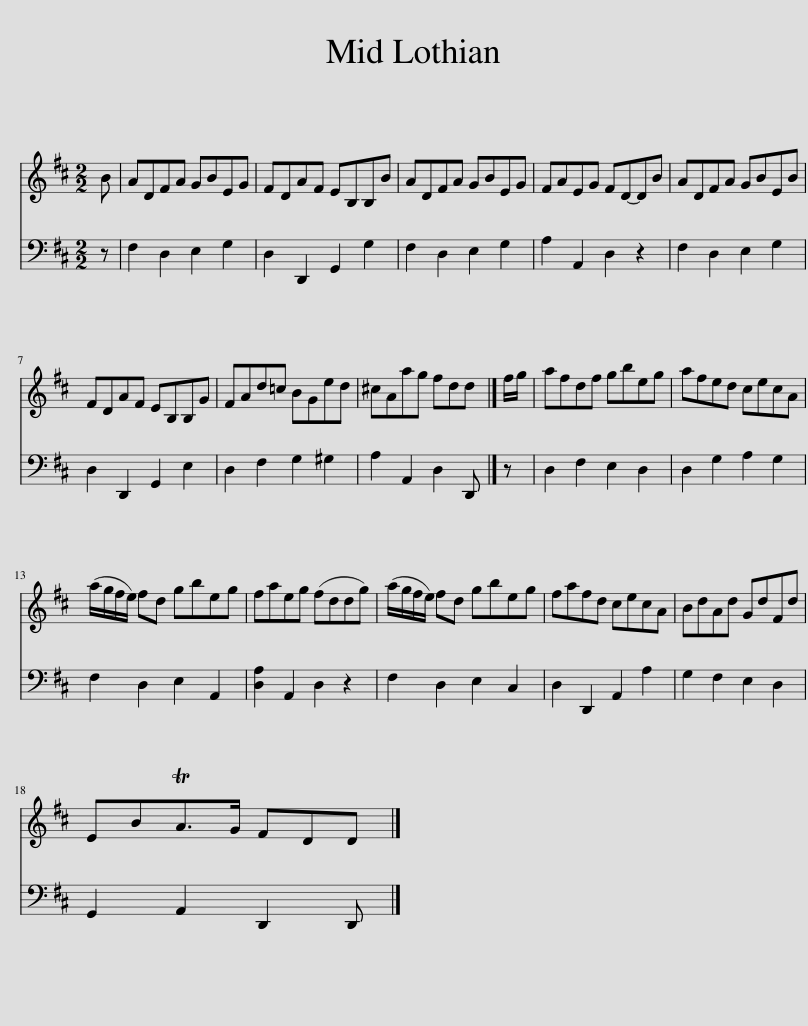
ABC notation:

X:1
%%score 1 2
L:1/8
M:2/2
I:linebreak $
K:D
V:1 treble
V:2 bass
V:1
 B | ADFA GBEG | FDAF EB,B,B | ADFA GBEG | FAEG FD-DB | %5
 ADFA GBEB |$ FDAF EB,B,G | FAd=c BGed | ^cAag fdd |] f/g/ | %10
 afdf gbeg | afed cecA |$ (a/g/f/e/) fd gbeg | faeg (fddg) | (a/g/f/e/) fd gbeg | %15
 fafd cecA | BdAd GdFd |$ EBTA>G FDD |] %18
V:2
 z | F,2 D,2 E,2 G,2 | D,2 D,,2 G,,2 G,2 | F,2 D,2 E,2 G,2 | A,2 A,,2 D,2 z2 | %5
 F,2 D,2 E,2 G,2 |$ D,2 D,,2 G,,2 E,2 | D,2 F,2 G,2 ^G,2 | A,2 A,,2 D,2 D,, |] z | %10
 D,2 F,2 E,2 D,2 | D,2 G,2 A,2 G,2 |$ F,2 D,2 E,2 A,,2 | [D,A,]2 A,,2 D,2 z2 | F,2 D,2 E,2 C,2 | %15
 D,2 D,,2 A,,2 A,2 | G,2 F,2 E,2 D,2 |$ G,,2 A,,2 D,,2 D,, |] %18
